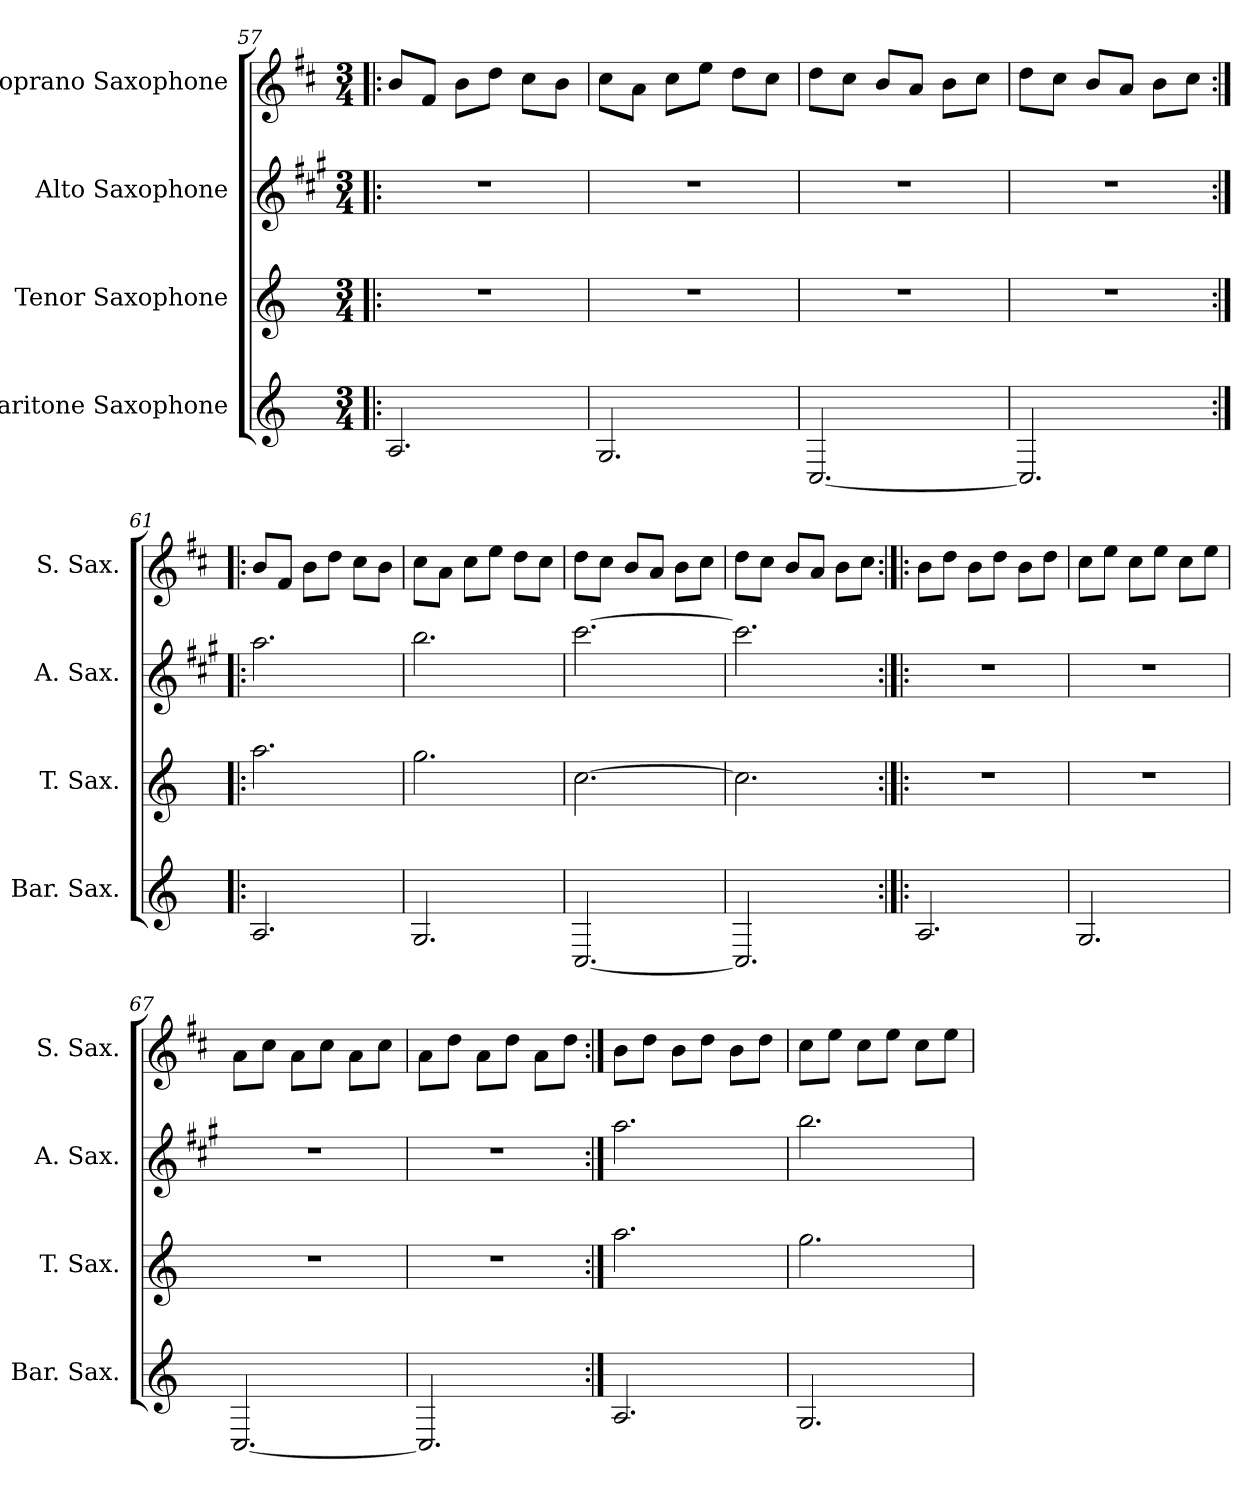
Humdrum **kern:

**kern	**kern	**kern	**kern
*part4	*part3	*part2	*part1
*staff4	*staff3	*staff2	*staff1
*I"Baritone Saxophone	*I"Tenor Saxophone	*I"Alto Saxophone	*I"Soprano Saxophone
*I'Bar. Sax.	*I'T. Sax.	*I'A. Sax.	*I'S. Sax.
!!LO:PB:g=z
*clefG2	*clefG2	*clefG2	*clefG2
*ITrd12c21	*ITrd8c14	*ITrd5c9	*ITrd1c2
*k[]	*k[]	*k[]	*k[]
*M3/4	*M3/4	*M3/4	*M3/4
=57!|:	=57!|:	=57!|:	=57!|:
2.AA/	2.r	2.r	8a/L
.	.	.	8e/J
.	.	.	8a\L
.	.	.	8cc\J
.	.	.	8b\L
.	.	.	8a\J
=58	=58	=58	=58
2.GG/	2.r	2.r	8b\L
.	.	.	8g\J
.	.	.	8b\L
.	.	.	8dd\J
.	.	.	8cc\L
.	.	.	8b\J
=59	=59	=59	=59
[2.CC/	2.r	2.r	8cc\L
.	.	.	8b\J
.	.	.	8a/L
.	.	.	8g/J
.	.	.	8a\L
.	.	.	8b\J
=60	=60	=60	=60
2.CC/]	2.r	2.r	8cc\L
.	.	.	8b\J
.	.	.	8a/L
.	.	.	8g/J
.	.	.	8a\L
.	.	.	8b\J
!!LO:LB:g=z
=61:|!|:	=61:|!|:	=61:|!|:	=61:|!|:
2.AA/	2.a\	2.cc\	8a/L
.	.	.	8e/J
.	.	.	8a\L
.	.	.	8cc\J
.	.	.	8b\L
.	.	.	8a\J
=62	=62	=62	=62
2.GG/	2.g\	2.dd\	8b\L
.	.	.	8g\J
.	.	.	8b\L
.	.	.	8dd\J
.	.	.	8cc\L
.	.	.	8b\J
=63	=63	=63	=63
[2.CC/	[2.c\	[2.ee\	8cc\L
.	.	.	8b\J
.	.	.	8a/L
.	.	.	8g/J
.	.	.	8a\L
.	.	.	8b\J
=64	=64	=64	=64
2.CC/]	2.c\]	2.ee\]	8cc\L
.	.	.	8b\J
.	.	.	8a/L
.	.	.	8g/J
.	.	.	8a\L
.	.	.	8b\J
!!LO:LB:g=z
=65:|!|:	=65:|!|:	=65:|!|:	=65:|!|:
2.AA/	2.r	2.r	8a\L
.	.	.	8cc\J
.	.	.	8a\L
.	.	.	8cc\J
.	.	.	8a\L
.	.	.	8cc\J
=66	=66	=66	=66
2.GG/	2.r	2.r	8b\L
.	.	.	8dd\J
.	.	.	8b\L
.	.	.	8dd\J
.	.	.	8b\L
.	.	.	8dd\J
=67	=67	=67	=67
[2.CC/	2.r	2.r	8g\L
.	.	.	8b\J
.	.	.	8g\L
.	.	.	8b\J
.	.	.	8g\L
.	.	.	8b\J
=68	=68	=68	=68
2.CC/]	2.r	2.r	8g\L
.	.	.	8cc\J
.	.	.	8g\L
.	.	.	8cc\J
.	.	.	8g\L
.	.	.	8cc\J
!!LO:PB:g=z
=69:|!	=69:|!	=69:|!	=69:|!
2.AA/	2.a\	2.cc\	8a\L
.	.	.	8cc\J
.	.	.	8a\L
.	.	.	8cc\J
.	.	.	8a\L
.	.	.	8cc\J
=70	=70	=70	=70
2.GG/	2.g\	2.dd\	8b\L
.	.	.	8dd\J
.	.	.	8b\L
.	.	.	8dd\J
.	.	.	8b\L
.	.	.	8dd\J
=	=	=	=
*-	*-	*-	*-
